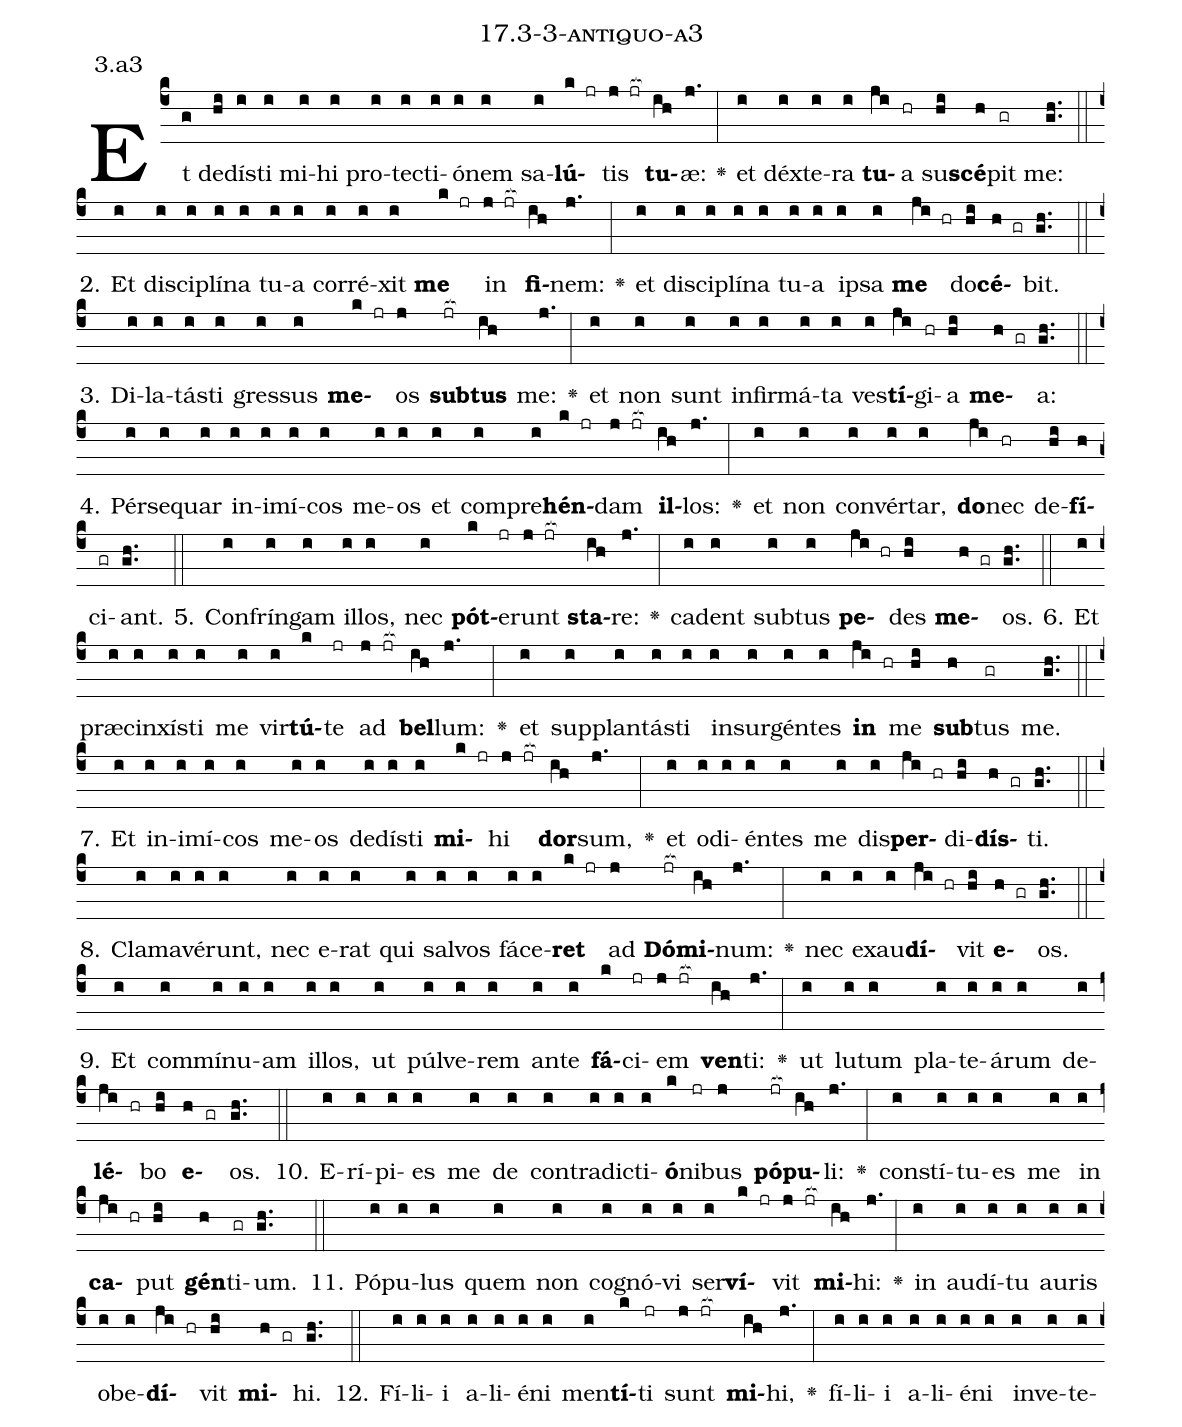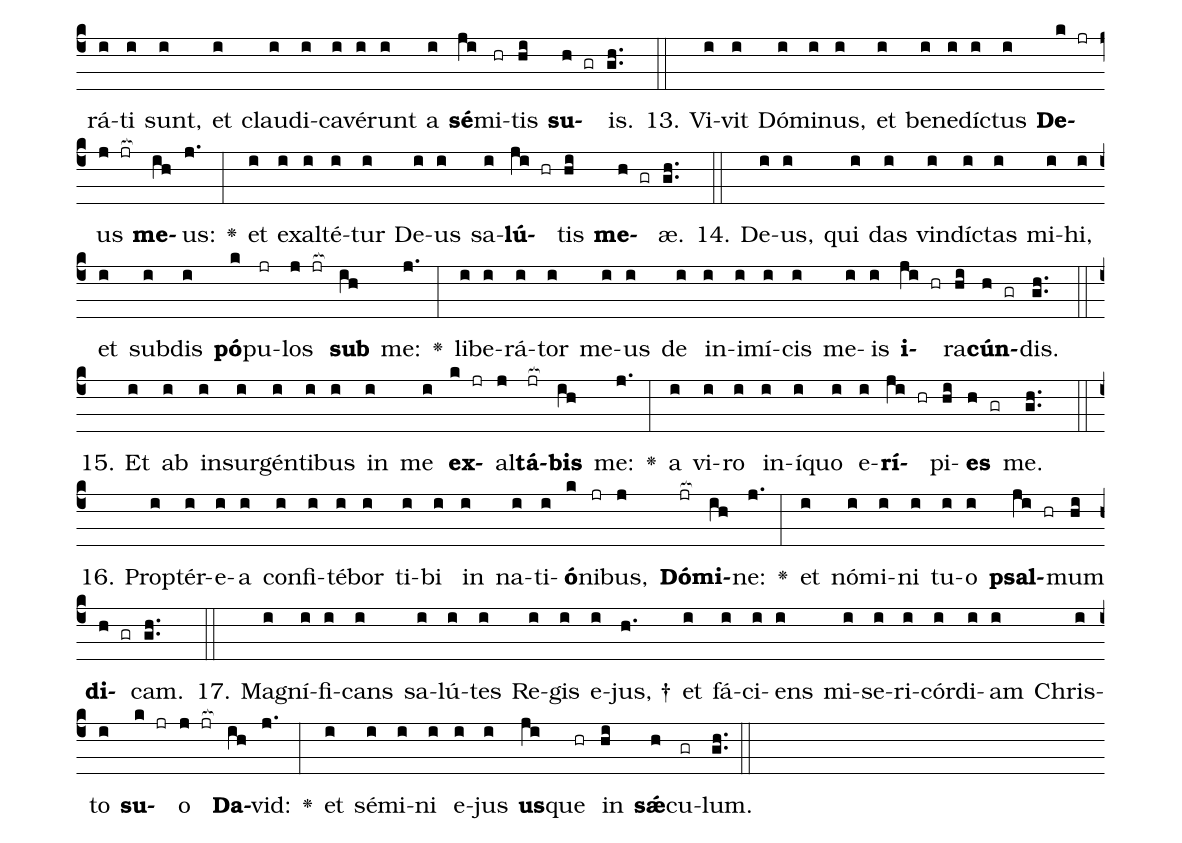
name: 17.3-3-antiquo-a3;
annotation: 3.a3;
%%
(c4)Et(g) de(hi)dís(i)ti(i) mi(i)hi(i) pro(i)tec(i)ti(i)ó(i)nem(i) sa(i)<b>lú</b>(k jr)tis(j jr[ocb:1{]) <b>tu</b>(ih[ocb:0}])æ:(j.) <v>\greheightstar</v>(:) et(i) déx(i)te(i)ra(i) <b>tu</b>(ji)a(hr) su(hi)<b>scé</b>(h)pit(gr) me:(gh..) (::)
2. Et(i) di(i)sci(i)plí(i)na(i) tu(i)a(i) cor(i)ré(i)xit(i) <b>me</b>(k jr) in(j jr[ocb:1{]) <b>fi</b>(ih[ocb:0}])nem:(j.) <v>\greheightstar</v>(:) et(i) di(i)sci(i)plí(i)na(i) tu(i)a(i) ip(i)sa(i) <b>me</b>(ji hr) do(hi)<b>cé</b>(h gr)bit.(gh..) (::)
3. Di(i)la(i)tás(i)ti(i) gres(i)sus(i) <b>me</b>(k jr)os(j) <b>sub</b>(jr[ocb:1{])<b>tus</b>(ih[ocb:0}]) me:(j.) <v>\greheightstar</v>(:) et(i) non(i) sunt(i) in(i)fir(i)má(i)ta(i) ves(i)<b>tí</b>(ji)gi(hr)a(hi) <b>me</b>(h gr)a:(gh..) (::)
4. Pér(i)se(i)quar(i) in(i)i(i)mí(i)cos(i) me(i)os(i) et(i) com(i)pre(i)<b>hén</b>(k jr)dam(j jr[ocb:1{]) <b>il</b>(ih[ocb:0}])los:(j.) <v>\greheightstar</v>(:) et(i) non(i) con(i)vér(i)tar,(i) <b>do</b>(ji)nec(hr) de(hi)<b>fí</b>(h)ci(gr)ant.(gh..) (::)
5. Con(i)frín(i)gam(i) il(i)los,(i) nec(i) <b>pót</b>(k)e(jr)runt(j jr[ocb:1{]) <b>sta</b>(ih[ocb:0}])re:(j.) <v>\greheightstar</v>(:) ca(i)dent(i) sub(i)tus(i) <b>pe</b>(ji hr)des(hi) <b>me</b>(h gr)os.(gh..) (::)
6. Et(i) præ(i)cin(i)xís(i)ti(i) me(i) vir(i)<b>tú</b>(k)te(jr) ad(j jr[ocb:1{]) <b>bel</b>(ih[ocb:0}])lum:(j.) <v>\greheightstar</v>(:) et(i) sup(i)plan(i)tás(i)ti(i) in(i)sur(i)gén(i)tes(i) <b>in</b>(ji hr) me(hi) <b>sub</b>(h)tus(gr) me.(gh..) (::)
7. Et(i) in(i)i(i)mí(i)cos(i) me(i)os(i) de(i)dís(i)ti(i) <b>mi</b>(k jr)hi(j jr[ocb:1{]) <b>dor</b>(ih[ocb:0}])sum,(j.) <v>\greheightstar</v>(:) et(i) o(i)di(i)én(i)tes(i) me(i) dis(i)<b>per</b>(ji hr)di(hi)<b>dís</b>(h gr)ti.(gh..) (::)
8. Cla(i)ma(i)vé(i)runt,(i) nec(i) e(i)rat(i) qui(i) sal(i)vos(i) fá(i)ce(i)<b>ret</b>(k jr) ad(j) <b>Dó</b>(jr[ocb:1{])<b>mi</b>(ih[ocb:0}])num:(j.) <v>\greheightstar</v>(:) nec(i) ex(i)au(i)<b>dí</b>(ji hr)vit(hi) <b>e</b>(h gr)os.(gh..) (::)
9. Et(i) com(i)mí(i)nu(i)am(i) il(i)los,(i) ut(i) púl(i)ve(i)rem(i) an(i)te(i) <b>fá</b>(k)ci(jr)em(j jr[ocb:1{]) <b>ven</b>(ih[ocb:0}])ti:(j.) <v>\greheightstar</v>(:) ut(i) lu(i)tum(i) pla(i)te(i)á(i)rum(i) de(i)<b>lé</b>(ji hr)bo(hi) <b>e</b>(h gr)os.(gh..) (::)
10. E(i)rí(i)pi(i)es(i) me(i) de(i) con(i)tra(i)dic(i)ti(i)<b>ó</b>(k)ni(jr)bus(j) <b>pó</b>(jr[ocb:1{])<b>pu</b>(ih[ocb:0}])li:(j.) <v>\greheightstar</v>(:) con(i)stí(i)tu(i)es(i) me(i) in(i) <b>ca</b>(ji hr)put(hi) <b>gén</b>(h)ti(gr)um.(gh..) (::)
11. Pó(i)pu(i)lus(i) quem(i) non(i) co(i)gnó(i)vi(i) ser(i)<b>ví</b>(k jr)vit(j jr[ocb:1{]) <b>mi</b>(ih[ocb:0}])hi:(j.) <v>\greheightstar</v>(:) in(i) au(i)dí(i)tu(i) au(i)ris(i) ob(i)e(i)<b>dí</b>(ji hr)vit(hi) <b>mi</b>(h gr)hi.(gh..) (::)
12. Fí(i)li(i)i(i) a(i)li(i)é(i)ni(i) men(i)<b>tí</b>(k)ti(jr) sunt(j jr[ocb:1{]) <b>mi</b>(ih[ocb:0}])hi,(j.) <v>\greheightstar</v>(:) fí(i)li(i)i(i) a(i)li(i)é(i)ni(i) in(i)ve(i)te(i)rá(i)ti(i) sunt,(i) et(i) clau(i)di(i)ca(i)vé(i)runt(i) a(i) <b>sé</b>(ji)mi(hr)tis(hi) <b>su</b>(h gr)is.(gh..) (::)
13. Vi(i)vit(i) Dó(i)mi(i)nus,(i) et(i) be(i)ne(i)díc(i)tus(i) <b>De</b>(k jr)us(j jr[ocb:1{]) <b>me</b>(ih[ocb:0}])us:(j.) <v>\greheightstar</v>(:) et(i) ex(i)al(i)té(i)tur(i) De(i)us(i) sa(i)<b>lú</b>(ji hr)tis(hi) <b>me</b>(h gr)æ.(gh..) (::)
14. De(i)us,(i) qui(i) das(i) vin(i)díc(i)tas(i) mi(i)hi,(i) et(i) sub(i)dis(i) <b>pó</b>(k)pu(jr)los(j jr[ocb:1{]) <b>sub</b>(ih[ocb:0}]) me:(j.) <v>\greheightstar</v>(:) li(i)be(i)rá(i)tor(i) me(i)us(i) de(i) in(i)i(i)mí(i)cis(i) me(i)is(i) <b>i</b>(ji hr)ra(hi)<b>cún</b>(h gr)dis.(gh..) (::)
15. Et(i) ab(i) in(i)sur(i)gén(i)ti(i)bus(i) in(i) me(i) <b>ex</b>(k jr)al(j)<b>tá</b>(jr[ocb:1{])<b>bis</b>(ih[ocb:0}]) me:(j.) <v>\greheightstar</v>(:) a(i) vi(i)ro(i) in(i)í(i)quo(i) e(i)<b>rí</b>(ji hr)pi(hi)<b>es</b>(h gr) me.(gh..) (::)
16. Prop(i)tér(i)e(i)a(i) con(i)fi(i)té(i)bor(i) ti(i)bi(i) in(i) na(i)ti(i)<b>ó</b>(k)ni(jr)bus,(j) <b>Dó</b>(jr[ocb:1{])<b>mi</b>(ih[ocb:0}])ne:(j.) <v>\greheightstar</v>(:) et(i) nó(i)mi(i)ni(i) tu(i)o(i) <b>psal</b>(ji hr)mum(hi) <b>di</b>(h gr)cam.(gh..) (::)
17. Ma(i)gní(i)fi(i)cans(i) sa(i)lú(i)tes(i) Re(i)gis(i) e(i)jus, †(h.) et(i) fá(i)ci(i)ens(i) mi(i)se(i)ri(i)cór(i)di(i)am(i) Chris(i)to(i) <b>su</b>(k jr)o(j jr[ocb:1{]) <b>Da</b>(ih[ocb:0}])vid:(j.) <v>\greheightstar</v>(:) et(i) sé(i)mi(i)ni(i) e(i)jus(i) <b>us</b>(ji)que(hr) in(hi) <b>sǽ</b>(h)cu(gr)lum.(gh..) (::)
